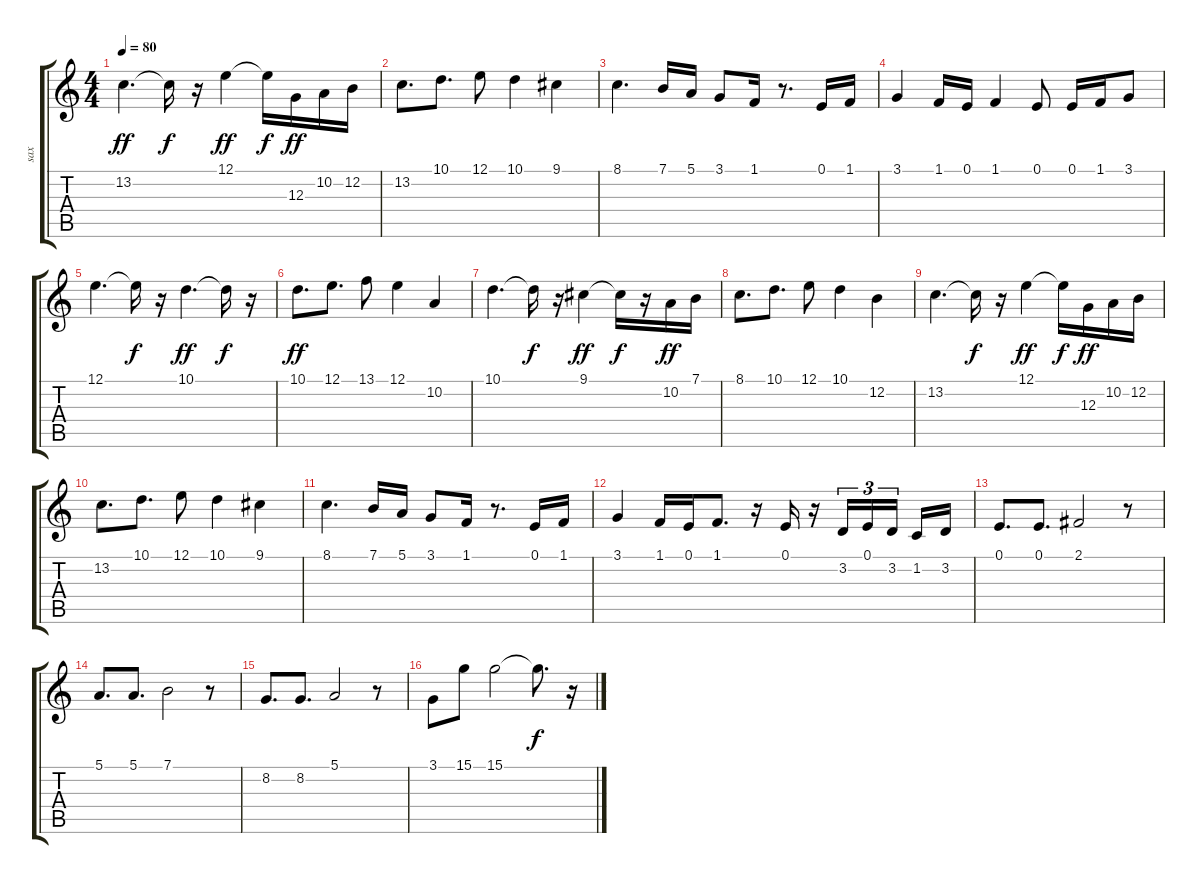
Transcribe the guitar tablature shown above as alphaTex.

\track ("sax" "sax") {instrument altosax}
\staff {score tabs}
\tuning (E4 B3 G3 D3 A2 E2) {hide}
\ts (4 4)
\tempo 80
\clef g2
\ks c
13.2.4{d dy ff} 13.2{t}.16{dy f} r.16 12.1.4{dy ff} 12.1{t}.16{dy f} 12.3.16{dy ff} 10.2.16 12.2.16 |
13.2.8{d} 10.1.8{d} 12.1.8 10.1.4 9.1.4 |
8.1.4{d} 7.1.16 5.1.16 3.1.8 1.1.16 r.8{d} 0.1.16 1.1.16 |
3.1.4 1.1.16 0.1.16 1.1.4 0.1.8 0.1.16 1.1.16 3.1.8 |
12.1.4{d} 12.1{t}.16{dy f} r.16 10.1.4{d dy ff} 10.1{t}.16{dy f} r.16 |
10.1.8{d dy ff} 12.1.8{d} 13.1.8 12.1.4 10.2.4 |
10.1.4{d} 10.1{t}.16{dy f} r.16 9.1.4{dy ff} 9.1{t}.16{dy f} r.16 10.2.16{dy ff} 7.1.16 |
8.1.8{d} 10.1.8{d} 12.1.8 10.1.4 12.2.4 |
13.2.4{d} 13.2{t}.16{dy f} r.16 12.1.4{dy ff} 12.1{t}.16{dy f} 12.3.16{dy ff} 10.2.16 12.2.16 |
13.2.8{d} 10.1.8{d} 12.1.8 10.1.4 9.1.4 |
8.1.4{d} 7.1.16 5.1.16 3.1.8 1.1.16 r.8{d} 0.1.16 1.1.16 |
3.1.4 1.1.16 0.1.16 1.1.8{d} r.16 0.1.16 r.16 3.2.16{tu (3 2)} 0.1.16{tu (3 2)} 3.2.16{tu (3 2)} 1.2.16 3.2.16 |
0.1.8{d} 0.1.8{d} 2.1.2{volume 15} r.8 |
5.1.8{d} 5.1.8{d} 7.1.2 r.8 |
8.2.8{d} 8.2.8{d} 5.1.2 r.8 |
3.1.8 15.1.8 15.1.2 15.1{t}.8{d dy f} r.16
